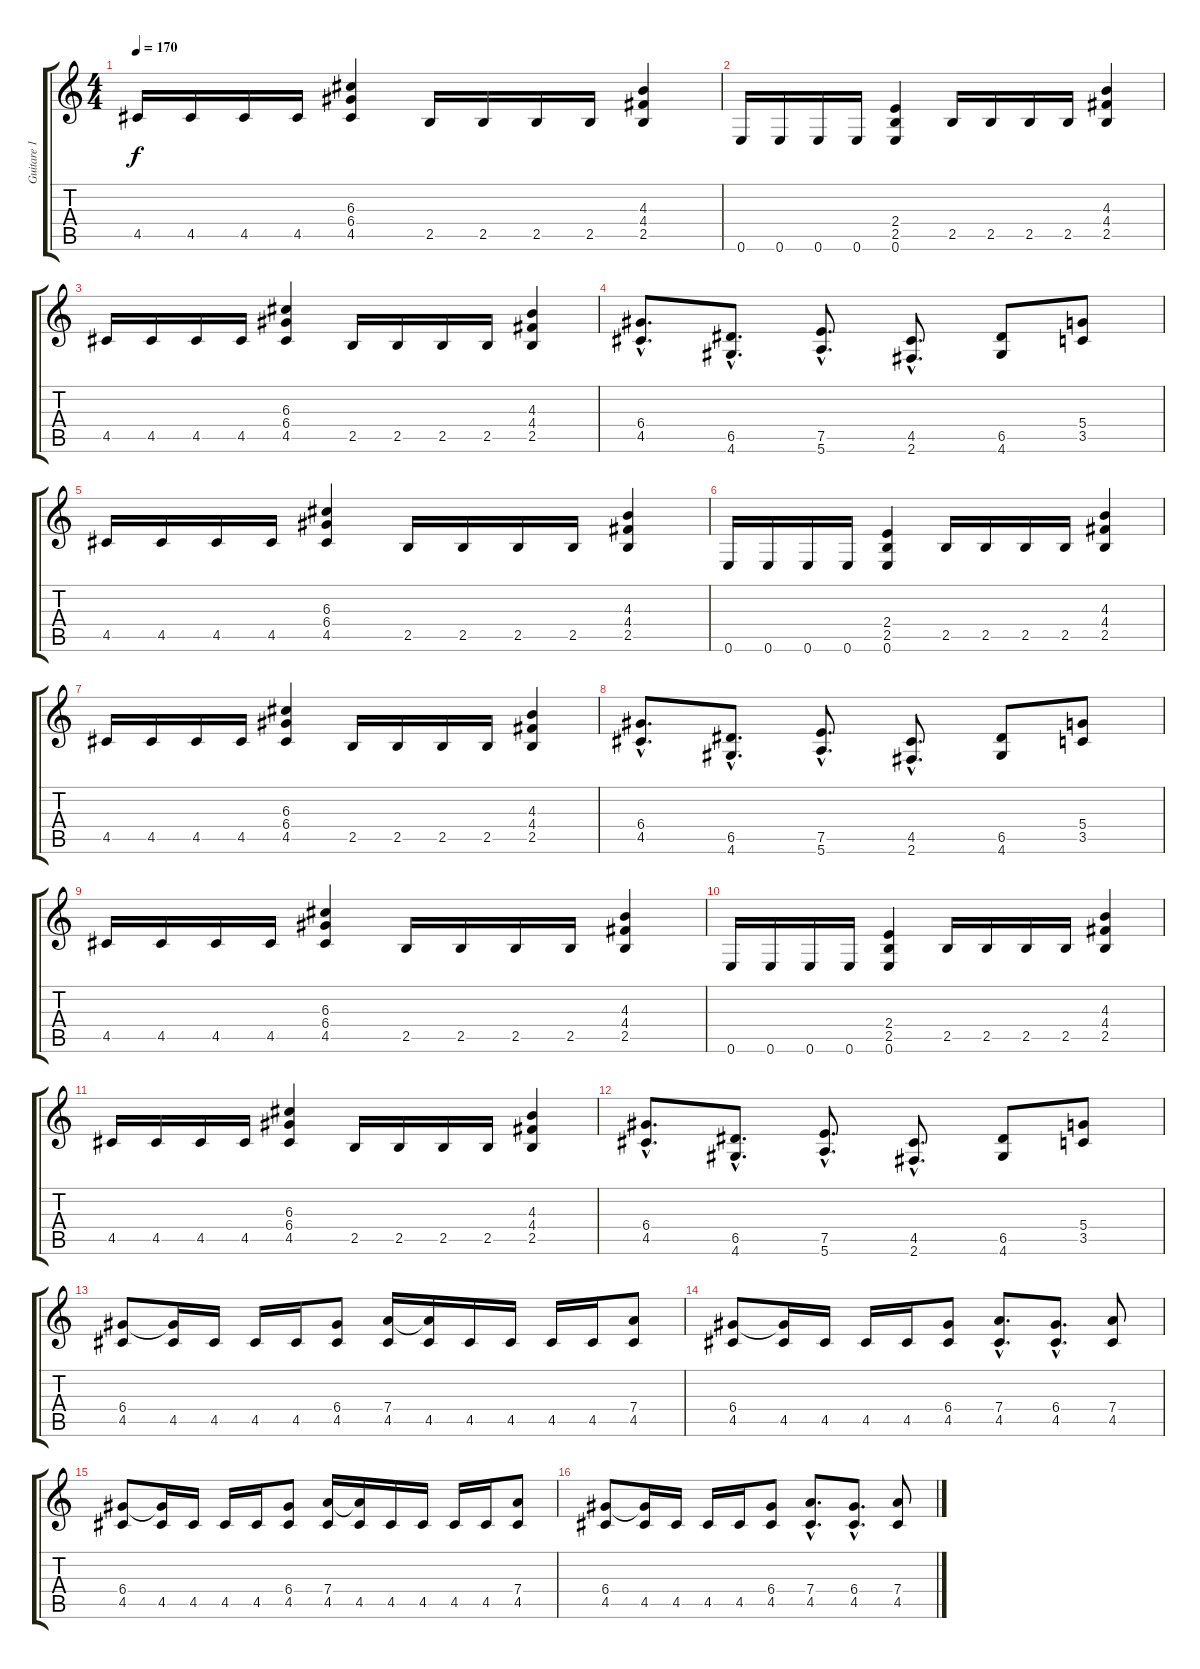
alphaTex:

\track ("Guitare 1" "Guitare 1") {instrument distortionguitar}
\staff {score tabs}
\tuning (E4 B3 G3 D3 A2 E2) {hide}
\ts (4 4)
\tempo 170
\clef g2
\ks c
4.5.16{dy f} 4.5.16 4.5.16 4.5.16 (6.3 6.4 4.5).4 2.5.16 2.5.16 2.5.16 2.5.16 (4.3 4.4 2.5).4 |
0.6.16 0.6.16 0.6.16 0.6.16 (2.4 2.5 0.6).4 2.5.16 2.5.16 2.5.16 2.5.16 (4.3 4.4 2.5).4 |
4.5.16 4.5.16 4.5.16 4.5.16 (6.3 6.4 4.5).4 2.5.16 2.5.16 2.5.16 2.5.16 (4.3 4.4 2.5).4 |
(6.4{hac} 4.5{hac}).8{d} (6.5{hac} 4.6{hac}).8{d} (7.5{hac} 5.6{hac}).8{d} (4.5{hac} 2.6{hac}).8{d} (6.5 4.6).8 (5.4 3.5).8 |
4.5.16 4.5.16 4.5.16 4.5.16 (6.3 6.4 4.5).4 2.5.16 2.5.16 2.5.16 2.5.16 (4.3 4.4 2.5).4 |
0.6.16 0.6.16 0.6.16 0.6.16 (2.4 2.5 0.6).4 2.5.16 2.5.16 2.5.16 2.5.16 (4.3 4.4 2.5).4 |
4.5.16 4.5.16 4.5.16 4.5.16 (6.3 6.4 4.5).4 2.5.16 2.5.16 2.5.16 2.5.16 (4.3 4.4 2.5).4 |
(6.4{hac} 4.5{hac}).8{d} (6.5{hac} 4.6{hac}).8{d} (7.5{hac} 5.6{hac}).8{d} (4.5{hac} 2.6{hac}).8{d} (6.5 4.6).8 (5.4 3.5).8 |
4.5.16 4.5.16 4.5.16 4.5.16 (6.3 6.4 4.5).4 2.5.16 2.5.16 2.5.16 2.5.16 (4.3 4.4 2.5).4 |
0.6.16 0.6.16 0.6.16 0.6.16 (2.4 2.5 0.6).4 2.5.16 2.5.16 2.5.16 2.5.16 (4.3 4.4 2.5).4 |
4.5.16 4.5.16 4.5.16 4.5.16 (6.3 6.4 4.5).4 2.5.16 2.5.16 2.5.16 2.5.16 (4.3 4.4 2.5).4 |
(6.4{hac} 4.5{hac}).8{d} (6.5{hac} 4.6{hac}).8{d} (7.5{hac} 5.6{hac}).8{d} (4.5{hac} 2.6{hac}).8{d} (6.5 4.6).8 (5.4 3.5).8 |
(6.4 4.5).8 (6.4{t} 4.5).16 4.5.16 4.5.16 4.5.16 (6.4 4.5).8 (7.4 4.5).16 (7.4{t} 4.5).16 4.5.16 4.5.16 4.5.16 4.5.16 (7.4 4.5).8 |
(6.4 4.5).8 (6.4{t} 4.5).16 4.5.16 4.5.16 4.5.16 (6.4 4.5).8 (7.4{hac} 4.5{hac}).8{d} (6.4{hac} 4.5{hac}).8{d} (7.4 4.5).8 |
(6.4 4.5).8 (6.4{t} 4.5).16 4.5.16 4.5.16 4.5.16 (6.4 4.5).8 (7.4 4.5).16 (7.4{t} 4.5).16 4.5.16 4.5.16 4.5.16 4.5.16 (7.4 4.5).8 |
(6.4 4.5).8 (6.4{t} 4.5).16 4.5.16 4.5.16 4.5.16 (6.4 4.5).8 (7.4{hac} 4.5{hac}).8{d} (6.4{hac} 4.5{hac}).8{d} (7.4 4.5).8
